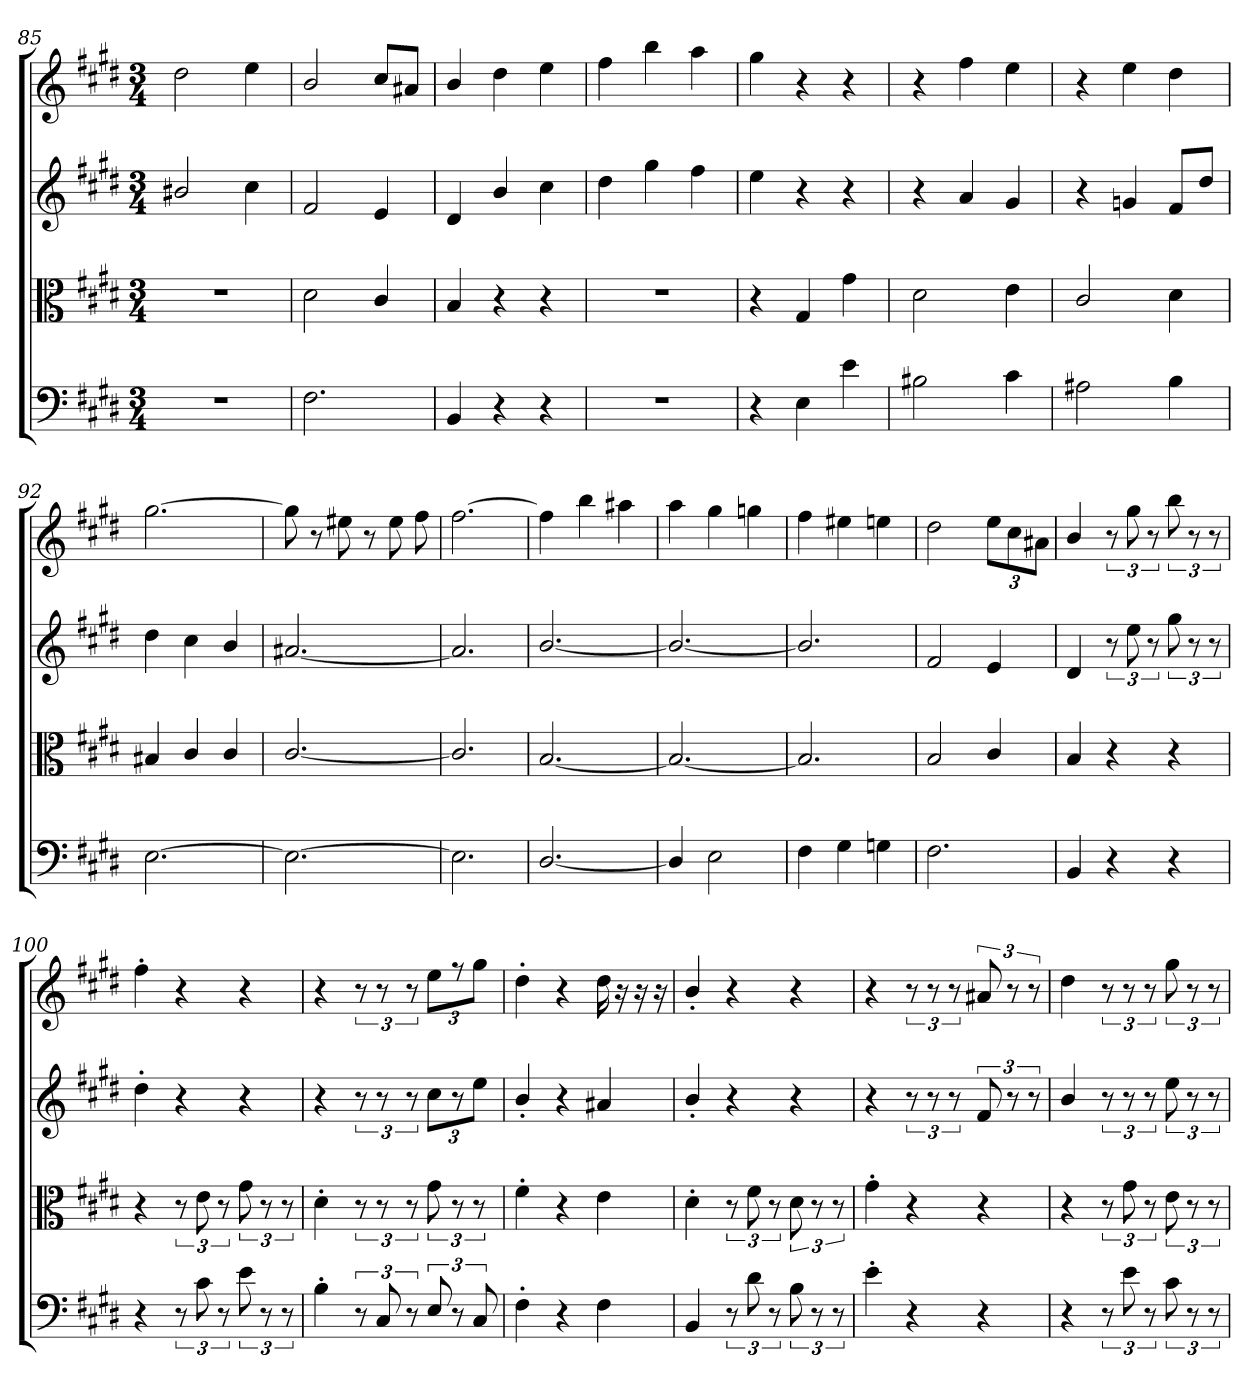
**kern	**kern	**kern	**kern
*part4	*part3	*part2	*part1
*staff4	*staff3	*staff2	*staff1
*clefF4	*clefC3	*clefG2	*clefG2
*k[f#c#g#d#]	*k[f#c#g#d#]	*k[f#c#g#d#]	*k[f#c#g#d#]
*E:	*E:	*E:	*E:
*M3/4	*M3/4	*M3/4	*M3/4
=85	=85	=85	=85
2.r	2.r	2b#X/	2dd#\
.	.	4cc#\	4ee\
=86	=86	=86	=86
2.F#\	2d#\	2f#/	2b/
.	4c#/	4e/	8cc#/L
.	.	.	8a#X/J
=87	=87	=87	=87
4BB/	4B/	4d#/	4b/
4r	4r	4b/	4dd#\
4r	4r	4cc#\	4ee\
=88	=88	=88	=88
2.r	2.r	4dd#\	4ff#\
.	.	4gg#\	4bb\
.	.	4ff#\	4aa\
=89	=89	=89	=89
4r	4r	4ee\	4gg#\
4E\	4G#/	4r	4r
4e\	4g#\	4r	4r
=90	=90	=90	=90
2B#X\	2d#\	4r	4r
.	.	4a/	4ff#\
4c#\	4e\	4g#/	4ee\
=91	=91	=91	=91
2A#X\	2c#/	4r	4r
.	.	4gn/	4ee\
4B\	4d#\	8f#/L	4dd#\
.	.	8dd#/J	.
=92	=92	=92	=92
[2.E\	4B#X/	4dd#\	[2.gg#\
.	4c#/	4cc#\	.
.	4c#/	4b/	.
=93	=93	=93	=93
2.E\_	[2.c#/	[2.a#X/	8gg#\]
.	.	.	8r
.	.	.	8ee#X\
.	.	.	8r
.	.	.	8ee#\
.	.	.	8ff#\
=94	=94	=94	=94
2.E\]	2.c#/]	2.a#/]	[2.ff#\
=95	=95	=95	=95
[2.D#/	[2.B/	[2.b/	4ff#\]
.	.	.	4bb\
.	.	.	4aa#X\
=96	=96	=96	=96
4D#/]	2.B/_	2.b/_	4aa\
2E\	.	.	4gg#\
.	.	.	4ggn\
=97	=97	=97	=97
4F#\	2.B/]	2.b/]	4ff#\
4G#\	.	.	4ee#X\
4Gn\	.	.	4een\
=98	=98	=98	=98
2.F#\	2B/	2f#/	2dd#\
.	4c#/	4e/	12ee\L
.	.	.	12cc#\
.	.	.	12a#X\J
=99	=99	=99	=99
4BB/	4B/	4d#/	4b/
4r	4r	12r	12r
.	.	12ee\	12gg#\
.	.	12r	12r
4r	4r	12gg#\	12bb\
.	.	12r	12r
.	.	12r	12r
=100	=100	=100	=100
4r	4r	4dd#'\	4ff#'\
12r	12r	4r	4r
12c#\	12e\	.	.
12r	12r	.	.
12e\	12g#\	4r	4r
12r	12r	.	.
12r	12r	.	.
=101	=101	=101	=101
4B'\	4d#'\	4r	4r
12r	12r	12r	12r
12C#/	12r	12r	12r
12r	12r	12r	12r
12E/	12g#\	12cc#\L	12ee\L
12r	12r	12r	12r
12C#/	12r	12ee\J	12gg#\J
=102	=102	=102	=102
4F#'\	4f#'\	4b'/	4dd#'\
4r	4r	4r	4r
4F#\	4e\	4a#X/	16dd#\
.	.	.	16r
.	.	.	16r
.	.	.	16r
=103	=103	=103	=103
4BB/	4d#'\	4b'/	4b'/
12r	12r	4r	4r
12d#\	12f#\	.	.
12r	12r	.	.
12B\	12d#\	4r	4r
12r	12r	.	.
12r	12r	.	.
=104	=104	=104	=104
4e'\	4g#'\	4r	4r
4r	4r	12r	12r
.	.	12r	12r
.	.	12r	12r
4r	4r	12f#/	12a#X/
.	.	12r	12r
.	.	12r	12r
=105	=105	=105	=105
4r	4r	4b/	4dd#\
12r	12r	12r	12r
12e\	12g#\	12r	12r
12r	12r	12r	12r
12c#\	12e\	12ee\	12gg#\
12r	12r	12r	12r
12r	12r	12r	12r
=	=	=	=
*-	*-	*-	*-
